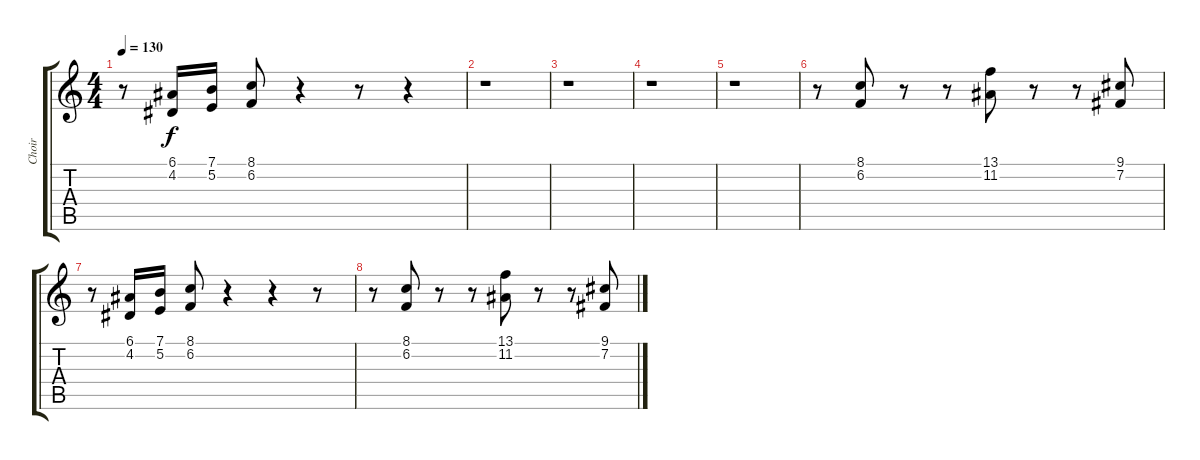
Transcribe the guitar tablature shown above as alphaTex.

\track ("Choir" "Choir") {instrument choiraahs}
\staff {score tabs}
\tuning (E4 B3 G3 D3 A2 E2) {hide}
\ts (4 4)
\tempo 130
\clef g2
\ks c
r.8{dy f} (6.1 4.2).16 (7.1 5.2).16 (8.1 6.2).8 r.4 r.8 r.4 |
r.1 |
r.1 |
r.1 |
r.1 |
r.8 (8.1 6.2).8 r.8 r.8 (13.1 11.2).8 r.8 r.8 (9.1 7.2).8 |
r.8 (6.1 4.2).16 (7.1 5.2).16 (8.1 6.2).8 r.4 r.4 r.8 |
r.8 (8.1 6.2).8 r.8 r.8 (13.1 11.2).8 r.8 r.8 (9.1 7.2).8
